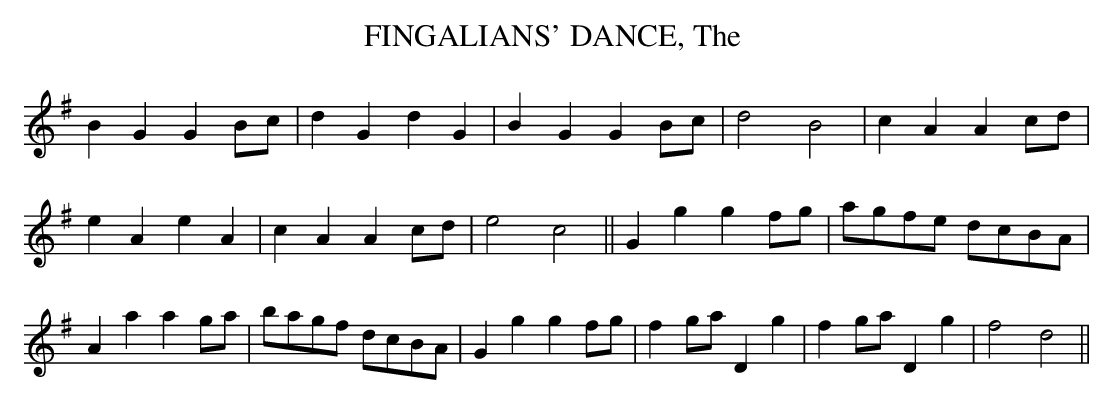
X:1
T:FINGALIANS' DANCE, The \
Y:"march"\
M:4/4\
L:1/8\
K:G\
B2 G2 G2 Bc|d2 G2 d2 G2|B2 G2 G2 Bc|d4 B4|\
c2 A2 A2 cd|e2 A2 e2 A2|c2 A2 A2 cd|e4 c4||\
G2 g2 g2 fg|agfe dcBA|A2 a2 a2 ga|bagf dcBA|\
G2 g2 g2 fg|f2 ga D2 g2|f2 ga D2 g2|f4 d4||\
\
\
\
